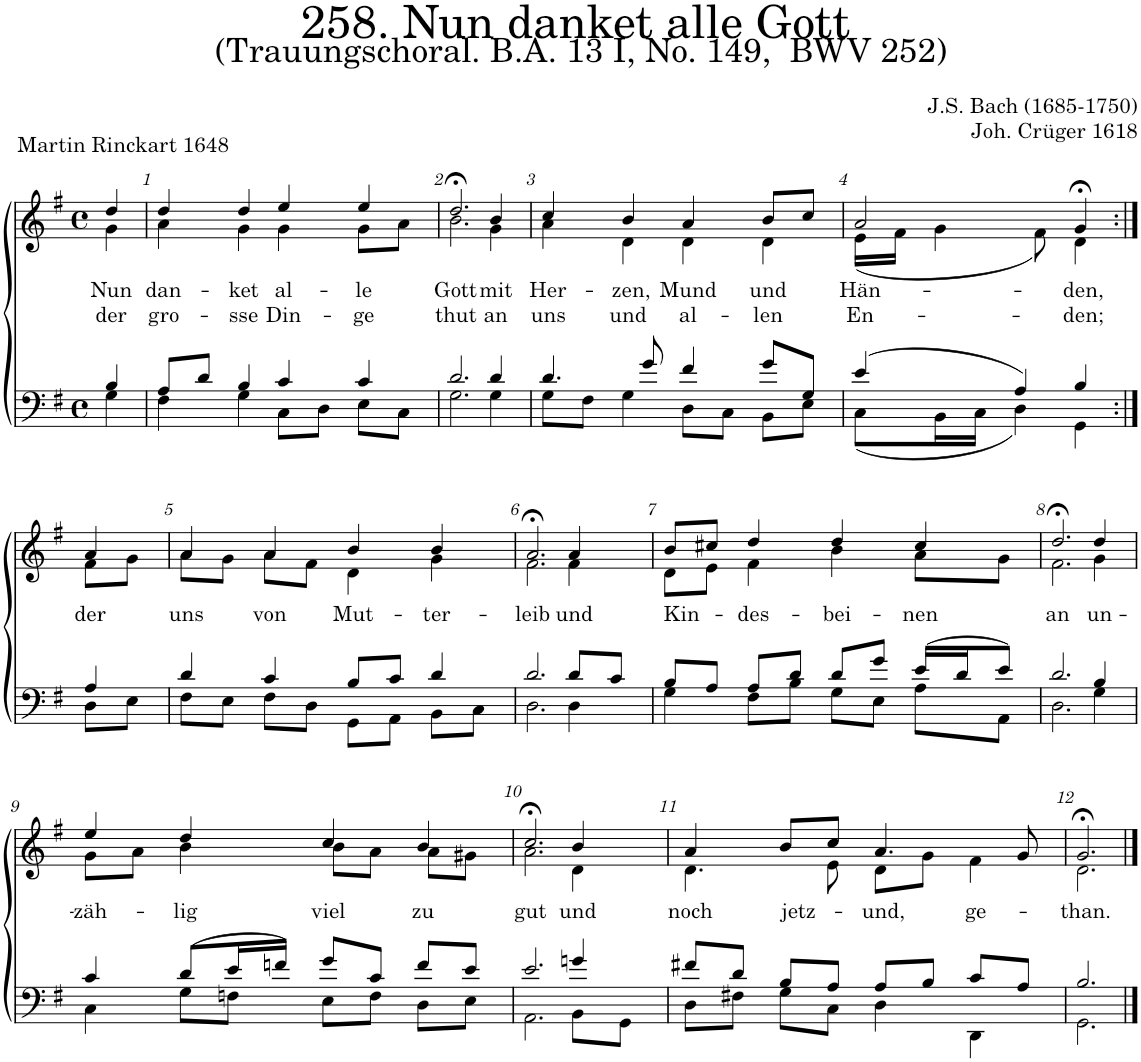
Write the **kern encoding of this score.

**kern	**kern	**text	**text
*part2	*part1	*part1	*part1
*staff2	*staff1	*staff1	*staff1
*I"Tenor/Bass	*I"Soprano/Alto	*	*
*clefF4	*clefG2	*	*
*k[f#]	*k[f#]	*	*
*M4/4	*M4/4	*	*
*met(c)	*met(c)	*	*
=	=	=	=
*^	*	*	*
!	!	!	!LO:LY:b	!LO:LY:b
*	*	*^	*	*
4B/	4G\	4dd/	4g\	Nun	der
=1	=1	=1	=1	=1	=1
!	!	!	!	!LO:LY:b	!LO:LY:b
8A/L	4F#\	4dd/	4a\	dan-	gro-
8d/J	.	.	.	.	.
!	!	!	!	!LO:LY:b	!LO:LY:b
4B/	4G\	4dd/	4g\	-ket	-sse
!	!	!	!	!LO:LY:b	!LO:LY:b
4c/	8C\L	4ee/	4g\	al-	Din-
.	8D\J	.	.	.	.
!	!	!	!	!LO:LY:b	!LO:LY:b
4c/	8E\L	4ee/	8g\L	-le	-ge
.	8C\J	.	8a\J	.	.
=2	=2	=2	=2	=2	=2
!	!	!	!	!LO:LY:b	!LO:LY:b
2.d/	2.G\	2.dd;<,/	2.b\	Gott	thut
!	!	!	!	!LO:LY:b	!LO:LY:b
4d/	4G\	4b/	4g\	mit	an
=3	=3	=3	=3	=3	=3
!	!	!	!	!LO:LY:b	!LO:LY:b
4.d/	8G\L	4cc/	4a\	Her-	uns
.	8F#\J	.	.	.	.
!	!	!	!	!LO:LY:b	!LO:LY:b
.	4G\	4b/	4d\	-zen,	und
8g/	.	.	.	.	.
!	!	!	!	!LO:LY:b	!LO:LY:b
4f#/	8D\L	4a/	4d\	Mund	al-
.	8C\J	.	.	.	.
!	!	!	!	!LO:LY:b	!LO:LY:b
8g/L	8BB\L	8b/L	4d\	und	-len
8G/J	8E\J	8cc/J	.	.	.
=4	=4	=4	=4	=4	=4
!	!	!	!	!LO:LY:b	!LO:LY:b
(4e/	(8C\L	2a/	(16e\LL	Hän-	En-
.	.	.	16f#\JJ	.	.
.	16BB\L	.	4g\	.	.
.	16C\JJ	.	.	.	.
4A/)	4D\)	.	.	.	.
.	.	.	8f#\)	.	.
!	!	!	!	!LO:LY:b	!LO:LY:b
4B/	4GG\	4g;<,/	4d\	den,	-den;
!!LO:LB:g=z	!!
=4X1:|!	=4X1:|!	=4X1:|!	=4X1:|!	=4X1:|!	=4X1:|!
!	!	!	!	!LO:LY:b	!
4A/	8D\L	4a/	8f#\L	der	.
.	8E\J	.	8g\J	.	.
=5	=5	=5	=5	=5	=5
!	!	!	!	!LO:LY:b	!
4d/	8F#\L	4a/	8a\L	uns	.
.	8E\J	.	8g\J	.	.
!	!	!	!	!LO:LY:b	!
4c/	8F#\L	4a/	8a\L	von	.
.	8D\J	.	8f#\J	.	.
!	!	!	!	!LO:LY:b	!
8B/L	8GG\L	4b/	4d\	Mut-	.
8c/J	8AA\J	.	.	.	.
!	!	!	!	!LO:LY:b	!
4d/	8BB\L	4b/	4g\	-ter-	.
.	8C\J	.	.	.	.
=6	=6	=6	=6	=6	=6
!	!	!	!	!LO:LY:b	!
2.d/	2.D\	2.a;<,/	2.f#\	-leib	.
!	!	!	!	!LO:LY:b	!
8d/L	4D\	4a/	4f#\	und	.
8c/J	.	.	.	.	.
=7	=7	=7	=7	=7	=7
!	!	!	!	!LO:LY:b	!
8B/L	4G\	8b/L	8d\L	Kin-	.
8A/J	.	8cc#X/J	8e\J	.	.
!	!	!	!	!LO:LY:b	!
8A/L	8F#\L	4dd/	4f#\	-des-	.
8d/J	8B\J	.	.	.	.
!	!	!	!	!LO:LY:b	!
8d/L	8G\L	4dd/	4b\	-bei-	.
8g/J	8E\J	.	.	.	.
!	!	!	!	!LO:LY:b	!
(16e/LL	8A\L	4cc#/	8a\L	-nen	.
16d/J	.	.	.	.	.
8e/J)	8AA\J	.	8g\J	.	.
=8	=8	=8	=8	=8	=8
!	!	!	!	!LO:LY:b	!
2.d/	2.D\	2.dd;<,/	2.f#\	an	.
!	!	!	!	!LO:LY:b	!
4B/	4G\	4dd/	4g\	un-	.
!!LO:LB:g=z	!!
=9	=9	=9	=9	=9	=9
!	!	!	!	!LO:LY:b	!
4c/	4C\	4ee/	8g\L	-zäh-	.
.	.	.	8a\J	.	.
!	!	!	!	!LO:LY:b	!
(8d/L	8G\L	4dd/	4b\	-lig	.
16e/L	8Fn\J	.	.	.	.
16fn/JJ)	.	.	.	.	.
!	!	!	!	!LO:LY:b	!
8g/L	8E\L	4cc/	8b\L	viel	.
8c/J	8F\J	.	8a\J	.	.
!	!	!	!	!LO:LY:b	!
8f/L	8D\L	4b/	8a\L	zu	.
8e/J	8E\J	.	8g#X\J	.	.
=10	=10	=10	=10	=10	=10
!	!	!	!	!LO:LY:b	!
2.e/	2.AA\	2.cc;<,/	2.a\	gut	.
!	!	!	!	!LO:LY:b	!
4gn/	8BB\L	4b/	4d\	und	.
.	8GG\J	.	.	.	.
=11	=11	=11	=11	=11	=11
!	!	!	!	!LO:LY:b	!
8f#X/L	8D\L	4a/	4.d\	noch	.
8d/J	8F#X\J	.	.	.	.
!	!	!	!	!LO:LY:b	!
8B/L	8G\L	8b/L	.	jetz-	.
8A/J	8C\J	8cc/J	8e\	.	.
!	!	!	!	!LO:LY:b	!
8A/L	4D\	4.a/	8d\L	-und,	.
8B/J	.	.	8g\J	.	.
!	!	!	!	!LO:LY:b	!
8c/L	4DD\	.	4f#\	ge-	.
8A/J	.	8g/	.	.	.
=12	=12	=12	=12	=12	=12
!	!	!	!	!LO:LY:b	!
2.B/	2.GG\	2.g;</	2.d\	-than.	.
*v	*v	*	*	*	*
*	*v	*v	*	*
==	==	==	==
*-	*-	*-	*-
